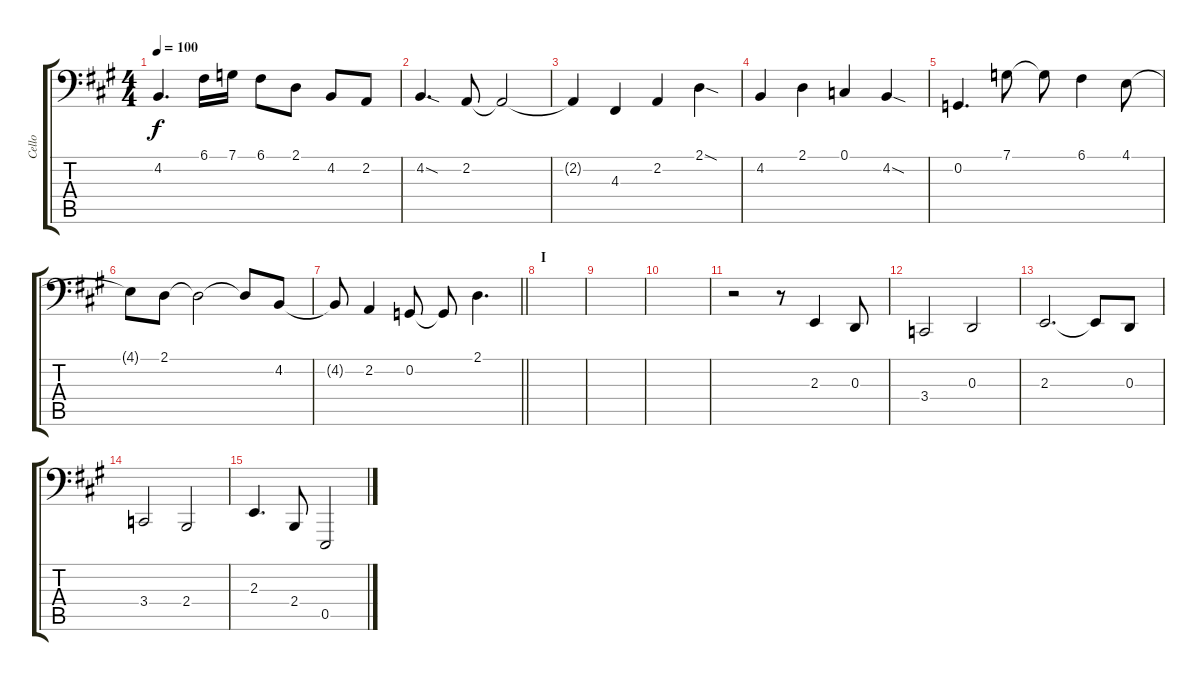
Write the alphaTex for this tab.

\track ("Cello" "Cello") {instrument cello}
\staff {score tabs}
\tuning (C3 G2 D2 A1 E1 B0) {hide}
\ts (4 4)
\tempo 100
\clef f4
\ks a
4.2{t}.4{d dy f} 6.1.16 7.1.16 6.1.8 2.1.8 4.2.8 2.2.8 |
4.2{sod}.4{d} 2.2.8 2.2{t}.2 |
2.2{t}.4 4.3.4 2.2.4 2.1{sod}.4 |
4.2.4 2.1.4 0.1.4 4.2{sod}.4 |
0.2.4{d} 7.1.8 7.1{t}.8 6.1.4 4.1.8 |
4.1{t}.8 2.1.8 2.1{t}.2 2.1{t}.8 4.2.8 |
\barLineRight lightlight
4.2{t}.8 2.2.4 0.2.8 0.2{t}.8 2.1.4{d} |
\section ("" "I")
|
|
|
r.2 r.8{volume 10} 2.3.4 0.3.8 |
3.4.2 0.3.2 |
2.3.2{d} 2.3{t}.8 0.3.8 |
3.4.2 2.4.2 |
2.3.4{d volume 13} 2.4.8 0.5.2
